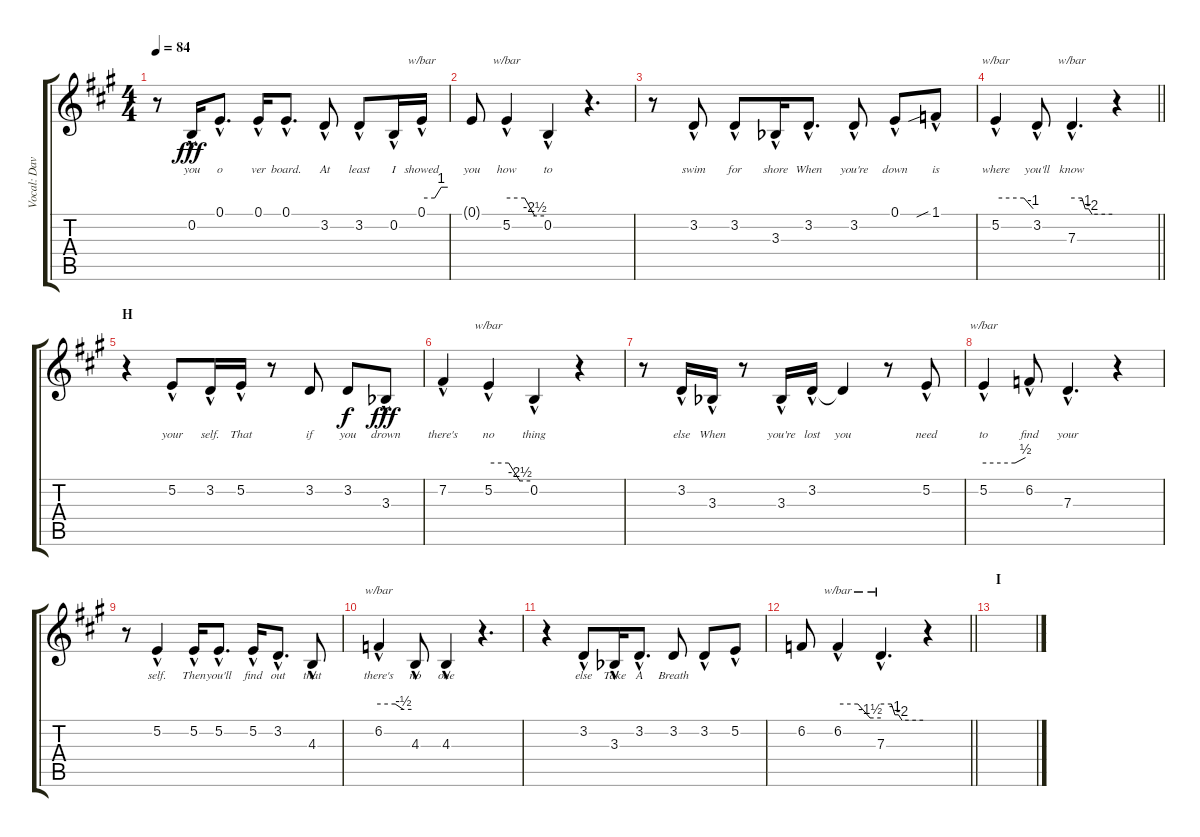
\track ("Vocal: David Gilmour" "Vocal: Dav") {instrument synthbrass2}
\staff {score tabs}
\tuning (E4 B3 G3 D3 A2 E2) {hide}
\ts (4 4)
\tempo 84
\clef g2
\ks a
r.8{dy fff} 0.2{hac}.16{lyrics (0 "you") lyrics (1 "") lyrics (2 "") lyrics (3 "") lyrics (4 "")} 0.1{hac}.8{d lyrics (0 "o") lyrics (1 "") lyrics (2 "") lyrics (3 "") lyrics (4 "")} 0.1{hac}.16{lyrics (0 "ver") lyrics (1 "") lyrics (2 "") lyrics (3 "") lyrics (4 "")} 0.1{hac}.8{d lyrics (0 "board.") lyrics (1 "") lyrics (2 "") lyrics (3 "") lyrics (4 "")} 3.2{hac}.8{lyrics (0 "At") lyrics (1 "") lyrics (2 "") lyrics (3 "") lyrics (4 "")} 3.2{hac}.8{lyrics (0 "least") lyrics (1 "") lyrics (2 "") lyrics (3 "") lyrics (4 "")} 0.2{hac}.16{lyrics (0 "I") lyrics (1 "") lyrics (2 "") lyrics (3 "") lyrics (4 "")} 0.1{hac}.16{tbe (custom default 0 0 30 0 45 4 60 4) lyrics (0 "showed") lyrics (1 "") lyrics (2 "") lyrics (3 "") lyrics (4 "")} |
0.1{t}.8{lyrics (0 "you") lyrics (1 "") lyrics (2 "") lyrics (3 "") lyrics (4 "")} 5.2{hac}.4{tbe (custom default 0 0 29 0 45 -10 60 -10) lyrics (0 "how") lyrics (1 "") lyrics (2 "") lyrics (3 "") lyrics (4 "")} 0.2{hac}.4{lyrics (0 "to") lyrics (1 "") lyrics (2 "") lyrics (3 "") lyrics (4 "")} r.4{d} |
r.8 3.2{hac}.8{lyrics (0 "swim") lyrics (1 "") lyrics (2 "") lyrics (3 "") lyrics (4 "")} 3.2{hac}.8{lyrics (0 "for") lyrics (1 "") lyrics (2 "") lyrics (3 "") lyrics (4 "")} 3.3{hac acc b}.16{lyrics (0 "shore") lyrics (1 "") lyrics (2 "") lyrics (3 "") lyrics (4 "")} 3.2{hac}.8{d lyrics (0 "When") lyrics (1 "") lyrics (2 "") lyrics (3 "") lyrics (4 "")} 3.2{hac}.8{lyrics (0 "you're") lyrics (1 "") lyrics (2 "") lyrics (3 "") lyrics (4 "")} 0.1{hac}.8{lyrics (0 "down") lyrics (1 "") lyrics (2 "") lyrics (3 "") lyrics (4 "")} 1.1{sib hac}.8{lyrics (0 "is") lyrics (1 "") lyrics (2 "") lyrics (3 "") lyrics (4 "")} |
\barLineRight lightlight
5.2{hac}.4{tbe (custom default 0 0 45 0 60 -4) lyrics (0 "where") lyrics (1 "") lyrics (2 "") lyrics (3 "") lyrics (4 "")} 3.2{hac}.8{lyrics (0 "you'll") lyrics (1 "") lyrics (2 "") lyrics (3 "") lyrics (4 "")} 7.3{hac}.4{d tbe (custom default 0 0 15 0 20 -4 25 -4 30 -8 60 -8) lyrics (0 "know") lyrics (1 "") lyrics (2 "") lyrics (3 "") lyrics (4 "")} r.4 |
\section ("" "H")
r.4 5.2{hac}.8{lyrics (0 "your") lyrics (1 "") lyrics (2 "") lyrics (3 "") lyrics (4 "")} 3.2{hac}.16{lyrics (0 "self.") lyrics (1 "") lyrics (2 "") lyrics (3 "") lyrics (4 "")} 5.2{hac}.16{lyrics (0 "That") lyrics (1 "") lyrics (2 "") lyrics (3 "") lyrics (4 "")} r.8 3.2.8{lyrics (0 "if") lyrics (1 "") lyrics (2 "") lyrics (3 "") lyrics (4 "")} 3.2.8{lyrics (0 "you") lyrics (1 "") lyrics (2 "") lyrics (3 "") lyrics (4 "") dy f} 3.3{hac acc b}.8{lyrics (0 "drown") lyrics (1 "") lyrics (2 "") lyrics (3 "") lyrics (4 "") dy fff} |
7.2{hac}.4{lyrics (0 "there's") lyrics (1 "") lyrics (2 "") lyrics (3 "") lyrics (4 "")} 5.2{hac}.4{tbe (custom default 0 0 29 0 45 -10 60 -10) lyrics (0 "no") lyrics (1 "") lyrics (2 "") lyrics (3 "") lyrics (4 "")} 0.2{hac}.4{lyrics (0 "thing") lyrics (1 "") lyrics (2 "") lyrics (3 "") lyrics (4 "")} r.4 |
r.8 3.2{hac}.16{lyrics (0 "else") lyrics (1 "") lyrics (2 "") lyrics (3 "") lyrics (4 "")} 3.3{hac acc b}.16{lyrics (0 "When") lyrics (1 "") lyrics (2 "") lyrics (3 "") lyrics (4 "")} r.8 3.3{hac acc b}.16{lyrics (0 "you're") lyrics (1 "") lyrics (2 "") lyrics (3 "") lyrics (4 "")} 3.2{hac}.16{lyrics (0 "lost") lyrics (1 "") lyrics (2 "") lyrics (3 "") lyrics (4 "")} 3.2{t}.4{lyrics (0 "you") lyrics (1 "") lyrics (2 "") lyrics (3 "") lyrics (4 "")} r.8 5.2{hac}.8{lyrics (0 "need") lyrics (1 "") lyrics (2 "") lyrics (3 "") lyrics (4 "")} |
5.2{hac}.4{tbe (custom default 0 0 45 0 60 2) lyrics (0 "to") lyrics (1 "") lyrics (2 "") lyrics (3 "") lyrics (4 "")} 6.2{hac}.8{lyrics (0 "find") lyrics (1 "") lyrics (2 "") lyrics (3 "") lyrics (4 "")} 7.3{hac}.4{d lyrics (0 "your") lyrics (1 "") lyrics (2 "") lyrics (3 "") lyrics (4 "")} r.4 |
r.8 5.2{hac}.4{lyrics (0 "self.") lyrics (1 "") lyrics (2 "") lyrics (3 "") lyrics (4 "")} 5.2{hac}.16{lyrics (0 "Then") lyrics (1 "") lyrics (2 "") lyrics (3 "") lyrics (4 "")} 5.2{hac}.8{d lyrics (0 "you'll") lyrics (1 "") lyrics (2 "") lyrics (3 "") lyrics (4 "")} 5.2{hac}.16{lyrics (0 "find") lyrics (1 "") lyrics (2 "") lyrics (3 "") lyrics (4 "")} 3.2{hac}.8{d lyrics (0 "out") lyrics (1 "") lyrics (2 "") lyrics (3 "") lyrics (4 "")} 4.3{hac}.8{lyrics (0 "that") lyrics (1 "") lyrics (2 "") lyrics (3 "") lyrics (4 "")} |
6.2{hac}.4{tbe (custom default 0 0 30 0 45 -2 60 -2) lyrics (0 "there's") lyrics (1 "") lyrics (2 "") lyrics (3 "") lyrics (4 "")} 4.3{hac}.8{lyrics (0 "no") lyrics (1 "") lyrics (2 "") lyrics (3 "") lyrics (4 "")} 4.3{hac}.4{lyrics (0 "one") lyrics (1 "") lyrics (2 "") lyrics (3 "") lyrics (4 "")} r.4{d} |
r.4 3.2{hac}.8{lyrics (0 "else") lyrics (1 "") lyrics (2 "") lyrics (3 "") lyrics (4 "")} 3.3{hac acc b}.16{lyrics (0 "Take") lyrics (1 "") lyrics (2 "") lyrics (3 "") lyrics (4 "")} 3.2{hac}.8{d lyrics (0 "A") lyrics (1 "") lyrics (2 "") lyrics (3 "") lyrics (4 "")} 3.2.8{lyrics (0 "Breath") lyrics (1 "") lyrics (2 "") lyrics (3 "") lyrics (4 "")} 3.2{hac}.8 5.2{hac}.8 |
\barLineRight lightlight
6.2.8 6.2{hac}.4{tbe (custom default 0 0 28 0 45 -6 60 -6)} 7.3{hac}.4{d tbe (custom default 0 0 15 0 20 -4 25 -4 30 -8 60 -8)} r.4 |
\section ("" "I")
